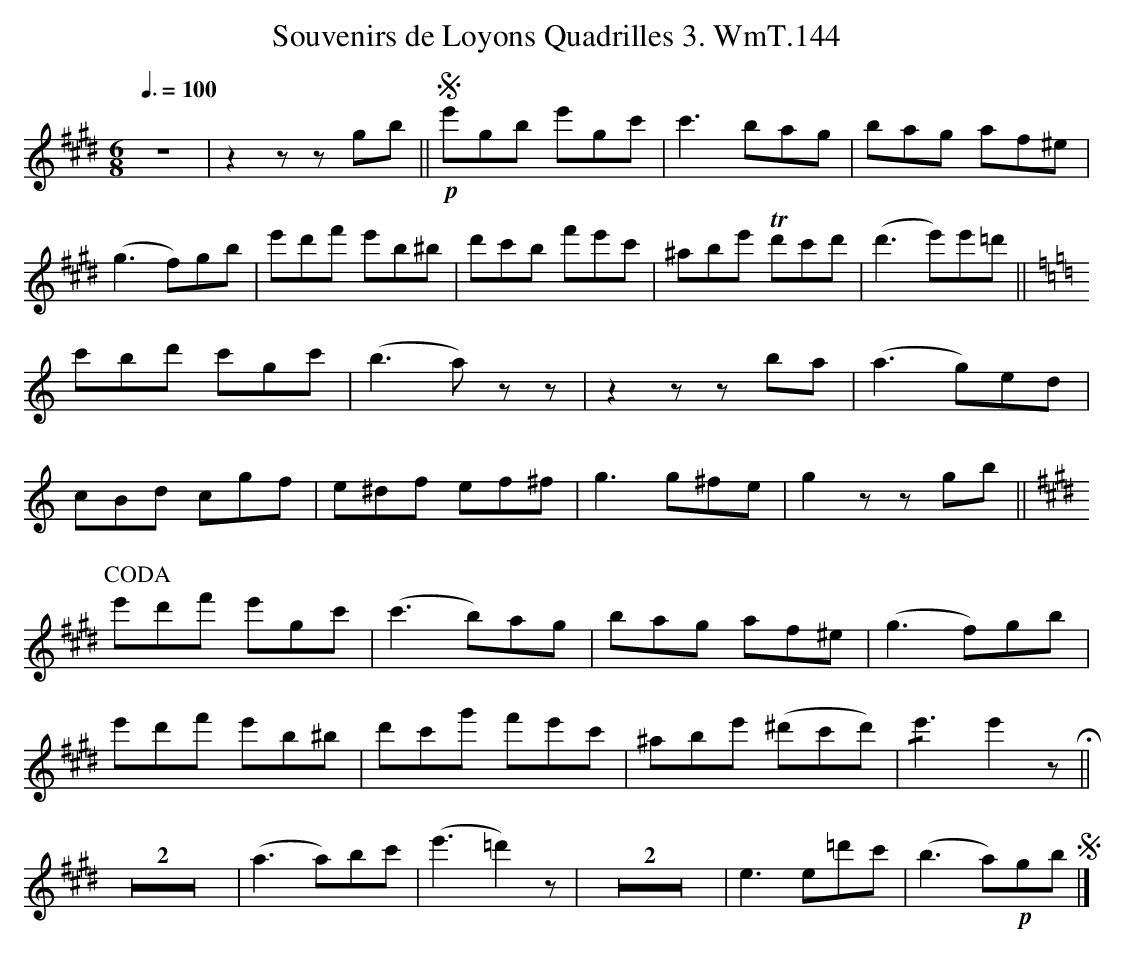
X:1
T:Souvenirs de Loyons Quadrilles 3. WmT.144
M:6/8
L:1/8
Q:3/8=100
K:E
Z|z2z zgb||S!p!e'gb e'gc'|c'3 bag|bag af^e|
(g3 f)gb|e'd'f' e'b^b|d'c'b f'e'c'|^abe' Td'c'd'|(d'3 e')e'=d'||
K:C
c'bd' c'gc'|(b3 a)zz|z2z zba|(a3 g)ed|
cBd cgf|e^df ef^f|g3 g^fe|g2z zgb||
P:CODA
K:E
e'd'f' e'gc'|(c'3 b)ag|bag af^e|(g3 f)gb|
e'd'f' e'b^b|d'c'g' f'e'c'|^abe' (^d'c'd')|!/!e'3e'2zH||
Z2|(a3 a)bc'|(e'3 =d'2)z|Z2|e3 e=d'c'|(b3 a)!p!gb S|]
